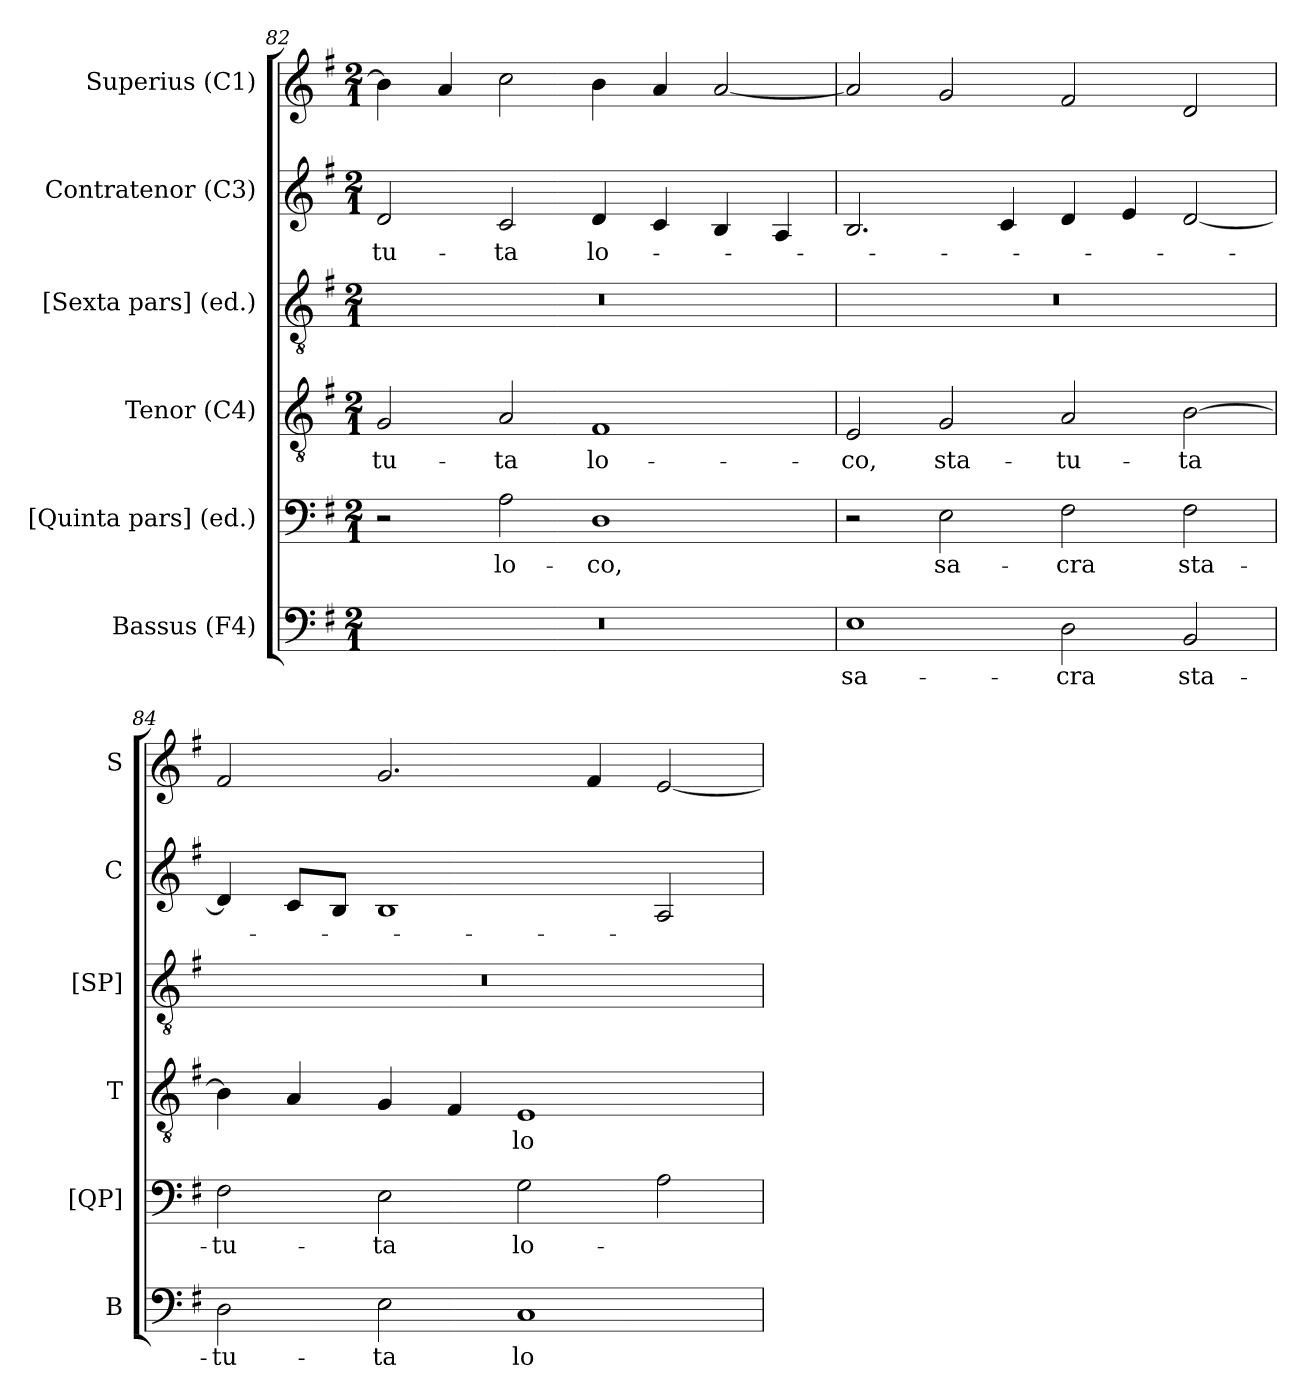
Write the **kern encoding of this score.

**kern	**text	**kern	**text	**kern	**text	**kern	**kern	**text	**kern
*part6	*part6	*part5	*part5	*part4	*part4	*part3	*part2	*part2	*part1
*staff6	*staff6	*staff5	*staff5	*staff4	*staff4	*staff3	*staff2	*staff2	*staff1
*I"Bassus (F4)	*	*I"[Quinta pars] (ed.)	*	*I"Tenor (C4)	*	*I"[Sexta pars] (ed.)	*I"Contratenor (C3)	*	*I"Superius (C1)
*I'B	*	*I'[QP]	*	*I'T	*	*I'[SP]	*I'C	*	*I'S
*clefF4	*	*clefF4	*	*clefGv2	*	*clefGv2	*clefG2	*	*clefG2
*	*	*	*	*ITrd7c12	*	*	*	*	*
*k[f#]	*	*k[f#]	*	*k[f#]	*	*k[f#]	*k[f#]	*	*k[f#]
*G:	*	*G:	*	*G:	*	*G:	*G:	*	*G:
*M2/1	*	*M2/1	*	*M2/1	*	*M2/1	*M2/1	*	*M2/1
=82	=82	=82	=82	=82	=82	=82	=82	=82	=82
!LO:N:vis=1	!	!	!	!	!	!	!	!	!
!	!	!	!	!	!LO:LY:b:color=#000000	!LO:N:vis=1	!	!	!
!	!	!	!	!	!	!	!	!LO:LY:b:color=#000000	!
0r	.	2r	.	2GGi/	-tu-	0r	2di/	-tu-	4bi\]
.	.	.	.	.	.	.	.	.	4ai/
!	!	!	!LO:LY:b:color=#000000	!	!	!	!	!	!
!	!	!	!	!	!LO:LY:b:color=#000000	!	!	!	!
!	!	!	!	!	!	!	!	!LO:LY:b:color=#000000	!
.	.	2Ai\	lo-	2AAi/	-ta	.	2ci/	-ta	2cci\
!	!	!	!LO:LY:b:color=#000000	!	!	!	!	!	!
!	!	!	!	!	!LO:LY:b:color=#000000	!	!	!	!
!	!	!	!	!	!	!	!	!LO:LY:b:color=#000000	!
.	.	1Di	-co,	1FF#i	lo-	.	4di/	lo-	4bi\
.	.	.	.	.	.	.	4ci/	.	4ai/
.	.	.	.	.	.	.	4Bi/	.	[2ai/
.	.	.	.	.	.	.	4Ai/	.	.
=83	=83	=83	=83	=83	=83	=83	=83	=83	=83
!	!LO:LY:b:color=#000000	!	!	!	!	!	!	!	!
!	!	!	!	!	!LO:LY:b:color=#000000	!LO:N:vis=1	!	!	!
1Ei	sa-	2r	.	2EEi/	-co,	0r	2.Bi/	.	2ai/]
!	!	!	!LO:LY:b:color=#000000	!	!	!	!	!	!
!	!	!	!	!	!LO:LY:b:color=#000000	!	!	!	!
.	.	2Ei\	sa-	2GGi/	sta-	.	.	.	2gi/
.	.	.	.	.	.	.	4ci/	.	.
!	!LO:LY:b:color=#000000	!	!	!	!	!	!	!	!
!	!	!	!LO:LY:b:color=#000000	!	!	!	!	!	!
!	!	!	!	!	!LO:LY:b:color=#000000	!	!	!	!
2Di\	-cra	2F#i\	-cra	2AAi/	-tu-	.	4di/	.	2f#i/
.	.	.	.	.	.	.	4ei/	.	.
!	!LO:LY:b:color=#000000	!	!	!	!	!	!	!	!
!	!	!	!LO:LY:b:color=#000000	!	!	!	!	!	!
!	!	!	!	!	!LO:LY:b:color=#000000	!	!	!	!
2BBi/	sta-	2F#i\	sta-	[2BBi\	-ta	.	[2di/	.	2di/
!!LO:LB:g=z
=84	=84	=84	=84	=84	=84	=84	=84	=84	=84
!	!LO:LY:b:color=#000000	!	!	!	!	!	!	!	!
!	!	!	!LO:LY:b:color=#000000	!	!	!LO:N:vis=1	!	!	!
2Di\	-tu-	2F#i\	-tu-	4BBi\]	.	0r	4di/]	.	2f#i/
.	.	.	.	4AAi/	.	.	8ci/L	.	.
.	.	.	.	.	.	.	8Bi/J	.	.
!	!LO:LY:b:color=#000000	!	!	!	!	!	!	!	!
!	!	!	!LO:LY:b:color=#000000	!	!	!	!	!	!
2Ei\	-ta	2Ei\	-ta	4GGi/	.	.	1Bi	.	2.gi/
.	.	.	.	4FF#i/	.	.	.	.	.
!	!LO:LY:b:color=#000000	!	!	!	!	!	!	!	!
!	!	!	!LO:LY:b:color=#000000	!	!	!	!	!	!
!	!	!	!	!	!LO:LY:b:color=#000000	!	!	!	!
1Ci	lo-	2Gi\	lo-	1EEi	lo-	.	.	.	.
.	.	.	.	.	.	.	.	.	4f#i/
.	.	2Ai\	.	.	.	.	2Ai/	.	[2ei/
=	=	=	=	=	=	=	=	=	=
*-	*-	*-	*-	*-	*-	*-	*-	*-	*-
